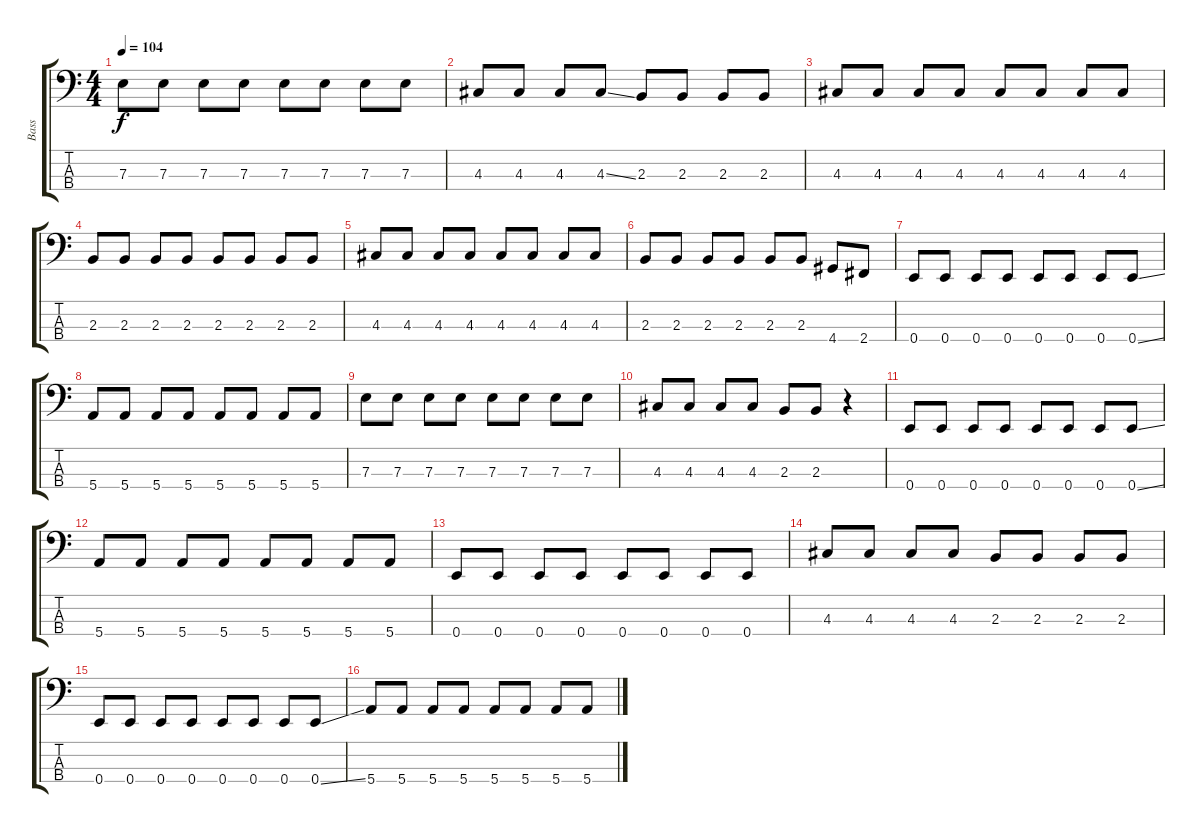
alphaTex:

\track ("Bass" "Bass") {instrument electricbassfinger}
\staff {score tabs}
\tuning (G2 D2 A1 E1) {hide}
\ts (4 4)
\tempo 104
\clef f4
\ks c
7.3.8{dy f} 7.3.8 7.3.8 7.3.8 7.3.8 7.3.8 7.3.8 7.3.8 |
4.3.8 4.3.8 4.3.8 4.3{ss}.8 2.3.8 2.3.8 2.3.8 2.3.8 |
4.3.8 4.3.8 4.3.8 4.3.8 4.3.8 4.3.8 4.3.8 4.3.8 |
2.3.8 2.3.8 2.3.8 2.3.8 2.3.8 2.3.8 2.3.8 2.3.8 |
4.3.8 4.3.8 4.3.8 4.3.8 4.3.8 4.3.8 4.3.8 4.3.8 |
2.3.8 2.3.8 2.3.8 2.3.8 2.3.8 2.3.8 4.4.8 2.4.8 |
0.4.8 0.4.8 0.4.8 0.4.8 0.4.8 0.4.8 0.4.8 0.4{ss}.8 |
5.4.8 5.4.8 5.4.8 5.4.8 5.4.8 5.4.8 5.4.8 5.4.8 |
7.3.8 7.3.8 7.3.8 7.3.8 7.3.8 7.3.8 7.3.8 7.3.8 |
4.3.8 4.3.8 4.3.8 4.3.8 2.3.8 2.3.8 r.4 |
0.4.8 0.4.8 0.4.8 0.4.8 0.4.8 0.4.8 0.4.8 0.4{ss}.8 |
5.4.8 5.4.8 5.4.8 5.4.8 5.4.8 5.4.8 5.4.8 5.4.8 |
0.4.8 0.4.8 0.4.8 0.4.8 0.4.8 0.4.8 0.4.8 0.4.8 |
4.3.8 4.3.8 4.3.8 4.3.8 2.3.8 2.3.8 2.3.8 2.3.8 |
0.4.8 0.4.8 0.4.8 0.4.8 0.4.8 0.4.8 0.4.8 0.4{ss}.8 |
5.4.8 5.4.8 5.4.8 5.4.8 5.4.8 5.4.8 5.4.8 5.4.8
